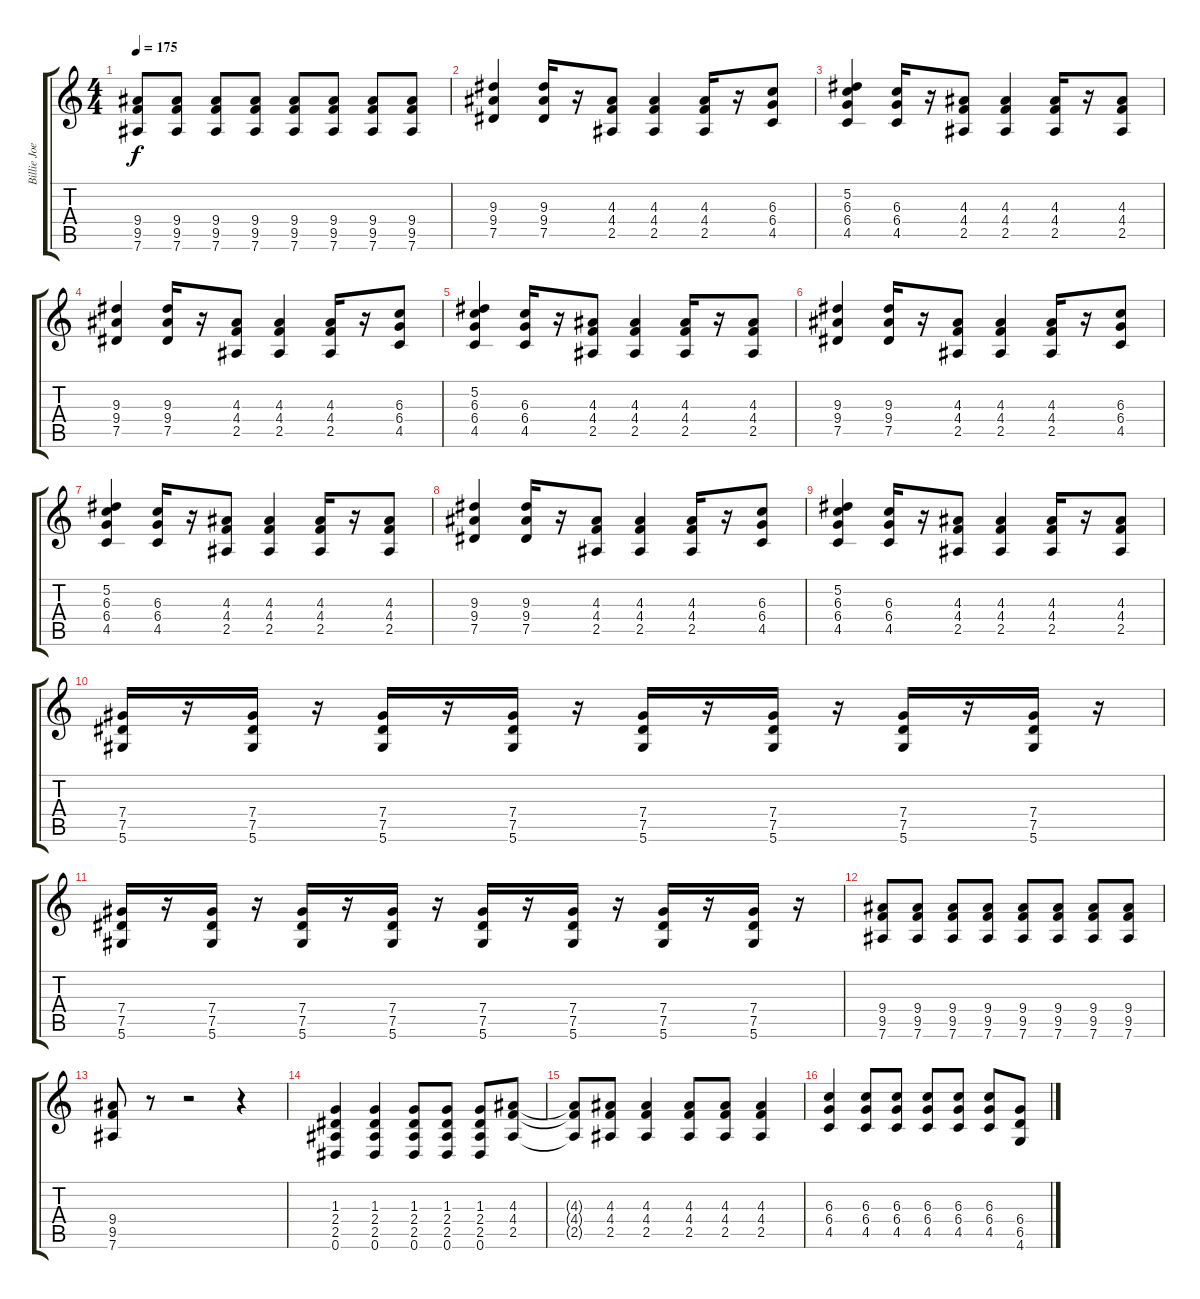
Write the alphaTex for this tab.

\track ("Billie Joe Guitar" "Billie Joe") {instrument distortionguitar}
\staff {score tabs}
\tuning (Eb4 Bb3 Gb3 Db3 Ab2 Eb2) {hide}
\ts (4 4)
\tempo 175
\clef g2
\ks c
(9.4{t} 9.5{t} 7.6{t}).8{dy f} (9.4 9.5 7.6).8 (9.4 9.5 7.6).8 (9.4 9.5 7.6).8 (9.4 9.5 7.6).8 (9.4 9.5 7.6).8 (9.4 9.5 7.6).8 (9.4 9.5 7.6).8 |
(9.3 9.4 7.5).4 (9.3 9.4 7.5).16 r.16 (4.3 4.4 2.5).8 (4.3 4.4 2.5).4 (4.3 4.4 2.5).16 r.16 (6.3 6.4 4.5).8 |
(5.2 6.3 6.4 4.5).4 (6.3 6.4 4.5).16 r.16 (4.3 4.4 2.5).8 (4.3 4.4 2.5).4 (4.3 4.4 2.5).16 r.16 (4.3 4.4 2.5).8 |
(9.3 9.4 7.5).4 (9.3 9.4 7.5).16 r.16 (4.3 4.4 2.5).8 (4.3 4.4 2.5).4 (4.3 4.4 2.5).16 r.16 (6.3 6.4 4.5).8 |
(5.2 6.3 6.4 4.5).4 (6.3 6.4 4.5).16 r.16 (4.3 4.4 2.5).8 (4.3 4.4 2.5).4 (4.3 4.4 2.5).16 r.16 (4.3 4.4 2.5).8 |
(9.3 9.4 7.5).4 (9.3 9.4 7.5).16 r.16 (4.3 4.4 2.5).8 (4.3 4.4 2.5).4 (4.3 4.4 2.5).16 r.16 (6.3 6.4 4.5).8 |
(5.2 6.3 6.4 4.5).4 (6.3 6.4 4.5).16 r.16 (4.3 4.4 2.5).8 (4.3 4.4 2.5).4 (4.3 4.4 2.5).16 r.16 (4.3 4.4 2.5).8 |
(9.3 9.4 7.5).4 (9.3 9.4 7.5).16 r.16 (4.3 4.4 2.5).8 (4.3 4.4 2.5).4 (4.3 4.4 2.5).16 r.16 (6.3 6.4 4.5).8 |
(5.2 6.3 6.4 4.5).4 (6.3 6.4 4.5).16 r.16 (4.3 4.4 2.5).8 (4.3 4.4 2.5).4 (4.3 4.4 2.5).16 r.16 (4.3 4.4 2.5).8 |
(7.4 7.5 5.6).16 r.16 (7.4 7.5 5.6).16 r.16 (7.4 7.5 5.6).16 r.16 (7.4 7.5 5.6).16 r.16 (7.4 7.5 5.6).16 r.16 (7.4 7.5 5.6).16 r.16 (7.4 7.5 5.6).16 r.16 (7.4 7.5 5.6).16 r.16 |
(7.4 7.5 5.6).16 r.16 (7.4 7.5 5.6).16 r.16 (7.4 7.5 5.6).16 r.16 (7.4 7.5 5.6).16 r.16 (7.4 7.5 5.6).16 r.16 (7.4 7.5 5.6).16 r.16 (7.4 7.5 5.6).16 r.16 (7.4 7.5 5.6).16 r.16 |
(9.4 9.5 7.6).8 (9.4 9.5 7.6).8 (9.4 9.5 7.6).8 (9.4 9.5 7.6).8 (9.4 9.5 7.6).8 (9.4 9.5 7.6).8 (9.4 9.5 7.6).8 (9.4 9.5 7.6).8 |
(9.4 9.5 7.6).8 r.8 r.2 r.4 |
(1.3 2.4 2.5 0.6).4 (1.3 2.4 2.5 0.6).4 (1.3 2.4 2.5 0.6).8 (1.3 2.4 2.5 0.6).8 (1.3 2.4 2.5 0.6).8 (4.3 4.4 2.5).8 |
(4.3{t} 4.4{t} 2.5{t}).8 (4.3 4.4 2.5).8 (4.3 4.4 2.5).4 (4.3 4.4 2.5).8 (4.3 4.4 2.5).8 (4.3 4.4 2.5).4 |
(6.3 6.4 4.5).4 (6.3 6.4 4.5).8 (6.3 6.4 4.5).8 (6.3 6.4 4.5).8 (6.3 6.4 4.5).8 (6.3 6.4 4.5).8 (6.4 6.5 4.6).8
